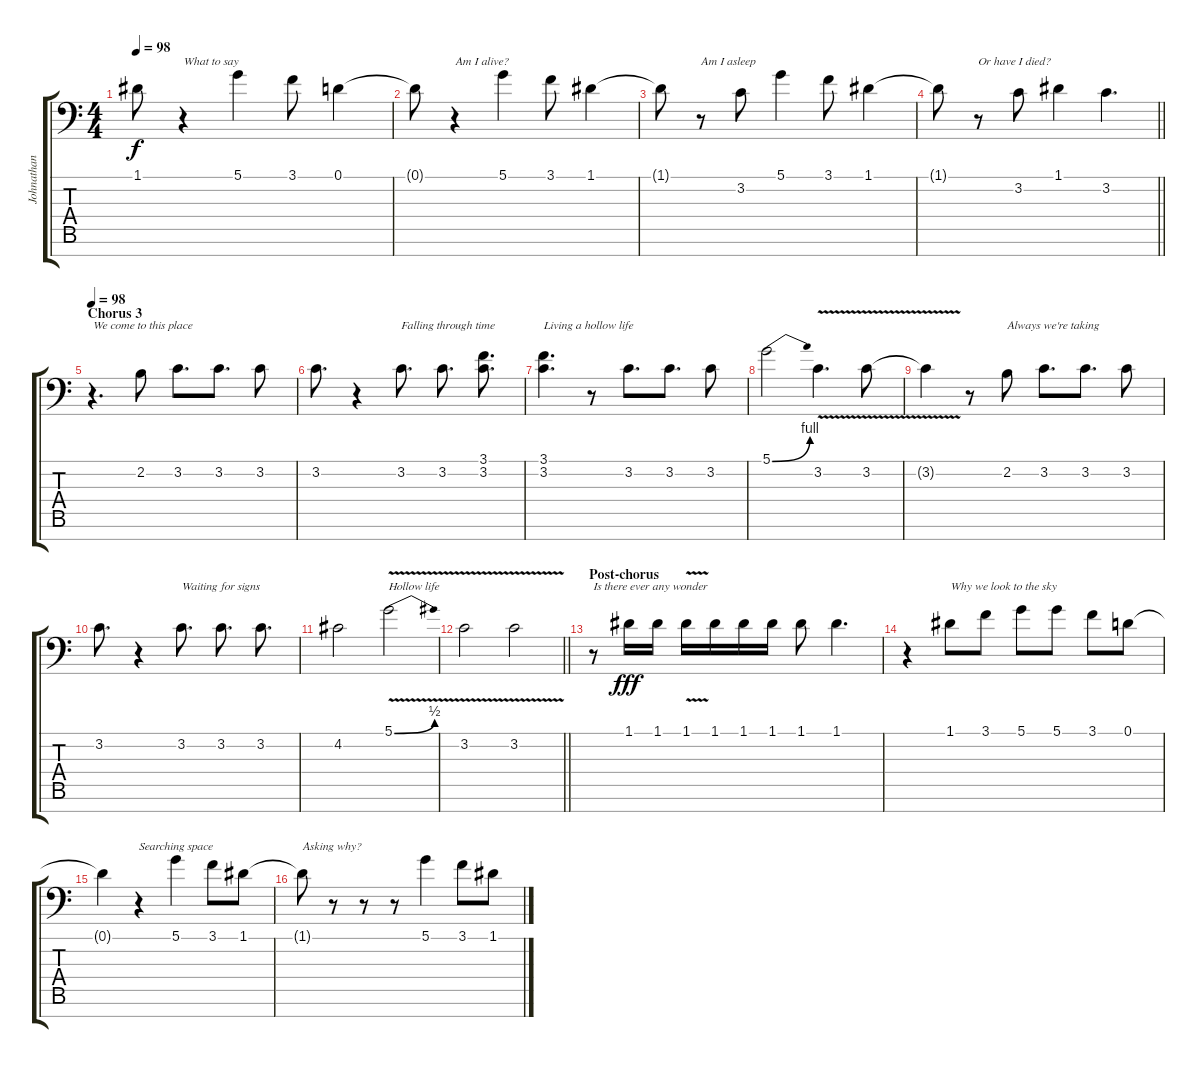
\track ("Johnathan Davis - Vocals" "Johnathan ") {instrument electricpiano2}
\staff {score tabs}
\tuning (D4 A3 F3 C3 G2 D2 A1) {hide}
\ts (4 4)
\tempo 98
\clef f4
\ks c
1.1{t}.8{dy f} r.4{txt "What to say "} 5.1.4 3.1.8 0.1.4 |
0.1{t}.8 r.4{txt "Am I alive? "} 5.1.4 3.1.8 1.1.4 |
1.1{t}.8 r.8{txt "Am I asleep "} 3.2.8 5.1.4 3.1.8 1.1.4 |
\barLineRight lightlight
1.1{t}.8 r.8{txt "Or have I died? "} 3.2.8 1.1.4 3.2.4{d} |
\section ("" "Chorus 3")
\tempo 98
r.4{d txt "We come to this place" instrument tenorsax} 2.2.8 3.2.8{d} 3.2.8{d} 3.2.8 |
3.2.8{d} r.4 3.2.8{d txt "Falling through time "} 3.2.8{d} (3.1 3.2).8{d} |
(3.1 3.2).4{d txt "Living a hollow life "} r.8 3.2.8{d} 3.2.8{d} 3.2.8 |
5.1{be (bend 0 0 60 4)}.2 3.2{v}.4{d} 3.2{v}.8 |
3.2{t}.4 r.8 2.2.8{txt "Always we're taking "} 3.2.8{d} 3.2.8{d} 3.2.8 |
3.2.8{d} r.4 3.2.8{d txt "Waiting for signs "} 3.2.8{d} 3.2.8{d} |
4.2.2 5.1{be (bend 0 0 60 2) v}.2{txt "Hollow life "} |
\barLineRight lightlight
3.2{v}.2 3.2{v}.2 |
\section ("" "Post-chorus")
r.8{txt "Is there ever any wonder " instrument tenorsax} 1.1.16{dy fff} 1.1.16 1.1{v}.16 1.1.16 1.1.16 1.1.16 1.1.8 1.1.4{d} |
r.4 1.1.8{txt "Why we look to the sky "} 3.1.8 5.1.8 5.1.8 3.1.8 0.1.8 |
0.1{t}.4 r.4{txt "Searching space "} 5.1.4 3.1.8 1.1.8 |
1.1{t}.8{txt "Asking why? "} r.8 r.8 r.8 5.1.4 3.1.8 1.1.8
